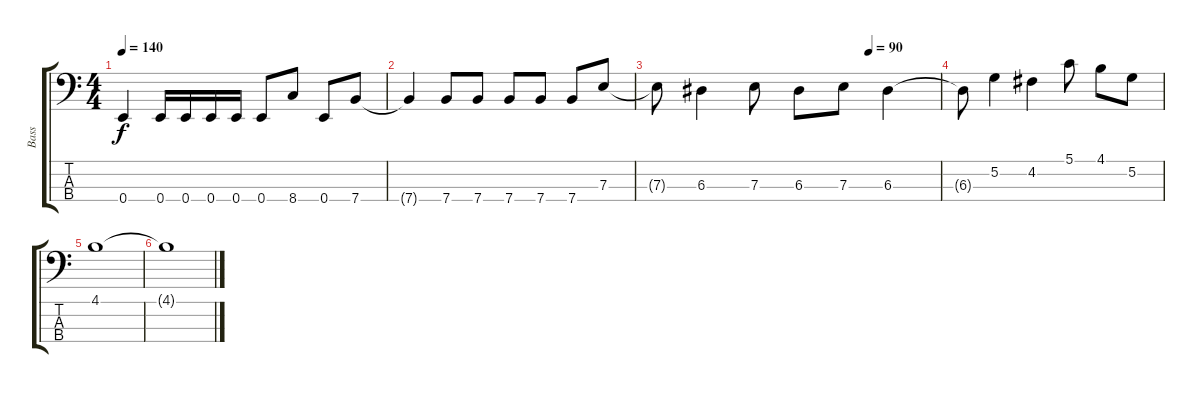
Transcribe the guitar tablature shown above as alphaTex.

\track ("Bass" "Bass") {instrument electricbasspick}
\staff {score tabs}
\tuning (G2 D2 A1 E1) {hide}
\ts (4 4)
\tempo 140
\clef f4
\ks c
0.4.4{dy f} 0.4.16 0.4.16 0.4.16 0.4.16 0.4.8 8.4.8 0.4.8 7.4.8 |
7.4{t}.4 7.4.8 7.4.8 7.4.8 7.4.8 7.4.8 7.3.8 |
\tempo (90 0.75)
7.3{t}.8 6.3.4 7.3.8 6.3.8 7.3.8 6.3.4 |
6.3{t}.8 5.2.4 4.2.4 5.1.8 4.1.8 5.2.8 |
4.1.1 |
4.1{t}.1
